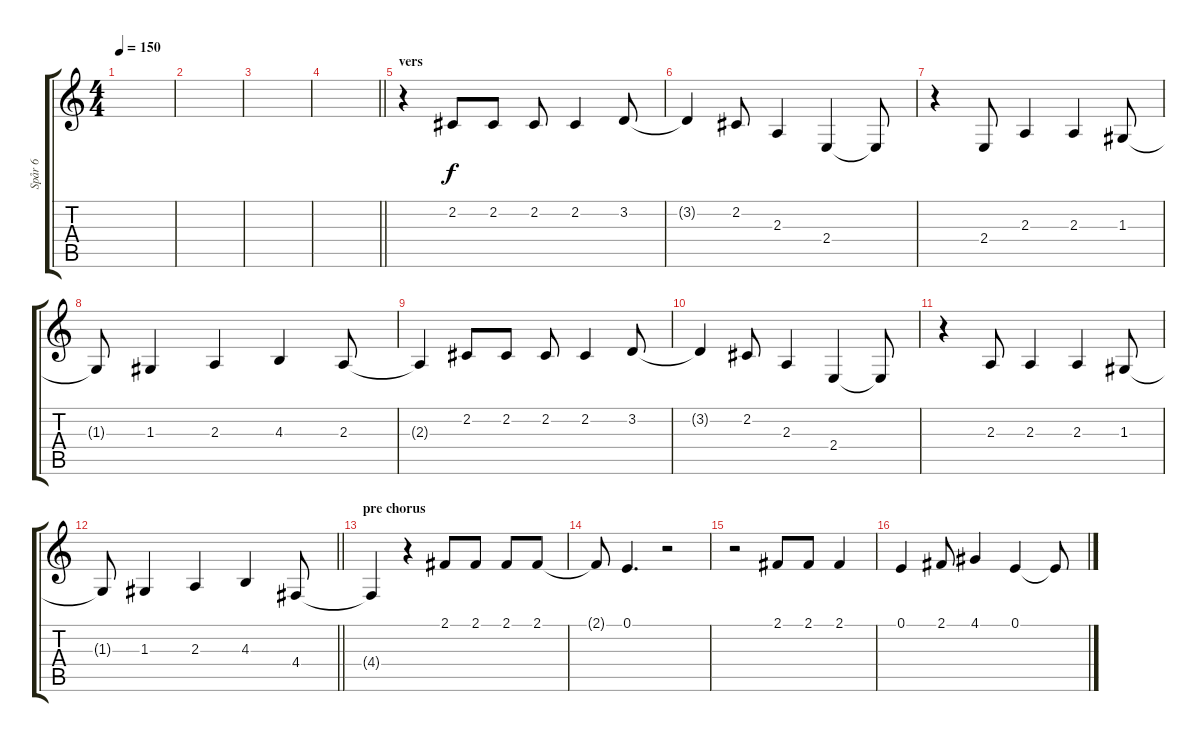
\track ("Spår 6" "Spår 6") {instrument lead6voice}
\staff {score tabs}
\tuning (E4 B3 G3 D3 A2 E2) {hide}
\ts (4 4)
\tempo 150
\clef g2
\ks c
|
|
|
\barLineRight lightlight
|
\section ("" "vers")
r.4 2.2.8 2.2.8 2.2.8 2.2.4 3.2.8 |
3.2{t}.4 2.2.8 2.3.4 2.4.4 2.4{t}.8 |
r.4 2.4.8 2.3.4 2.3.4 1.3.8 |
1.3{t}.8 1.3.4 2.3.4 4.3.4 2.3.8 |
2.3{t}.4 2.2.8 2.2.8 2.2.8 2.2.4 3.2.8 |
3.2{t}.4 2.2.8 2.3.4 2.4.4 2.4{t}.8 |
r.4 2.3.8 2.3.4 2.3.4 1.3.8 |
\barLineRight lightlight
1.3{t}.8 1.3.4 2.3.4 4.3.4 4.4.8 |
\section ("" "pre chorus")
4.4{t}.4 r.4 2.1.8 2.1.8 2.1.8 2.1.8 |
2.1{t}.8 0.1.4{d} r.2 |
r.2 2.1.8 2.1.8 2.1.4 |
0.1.4 2.1.8 4.1.4 0.1.4 0.1{t}.8
